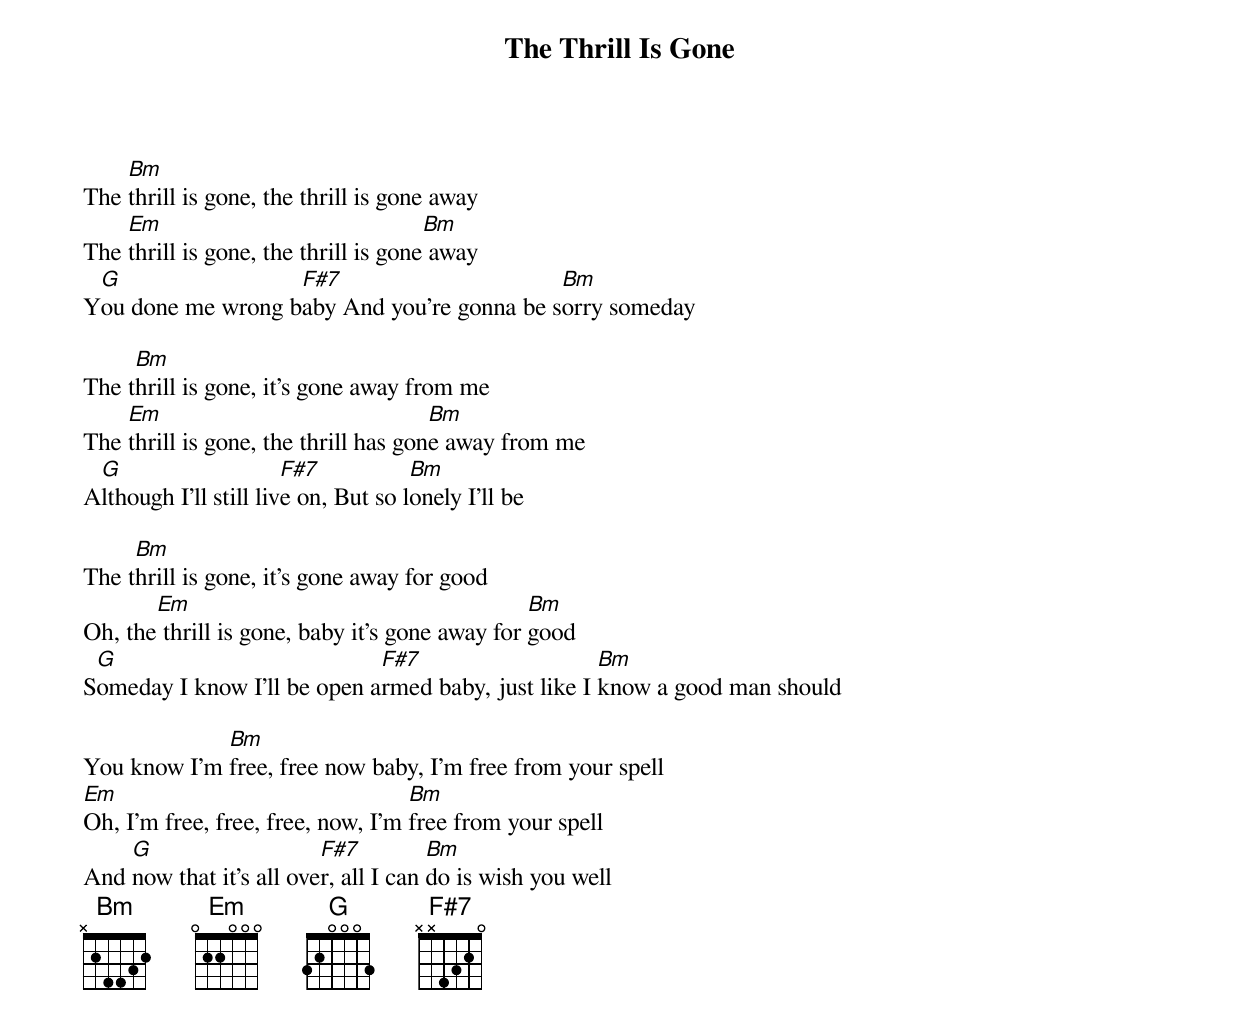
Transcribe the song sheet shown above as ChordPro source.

{title:The Thrill Is Gone}
{subtitle: }

The [Bm]thrill is gone, the thrill is gone away
The [Em]thrill is gone, the thrill is gone[Bm] away
Y[G]ou done me wrong b[F#7]aby And you're gonna be s[Bm]orry someday

The t[Bm]hrill is gone, it's gone away from me
The [Em]thrill is gone, the thrill has gon[Bm]e away from me
A[G]lthough I’ll still liv[F#7]e on, But so l[Bm]onely I'll be

The t[Bm]hrill is gone, it's gone away for good
Oh, the[Em] thrill is gone, baby it's gone away for [Bm]good
S[G]omeday I know I'll be open a[F#7]rmed baby, just like I [Bm]know a good man should

You know I’m [Bm]free, free now baby, I’m free from your spell
[Em]Oh, I’m free, free, free, now, I’m [Bm]free from your spell
And [G]now that it’s all ove[F#7]r, all I can [Bm]do is wish you well
